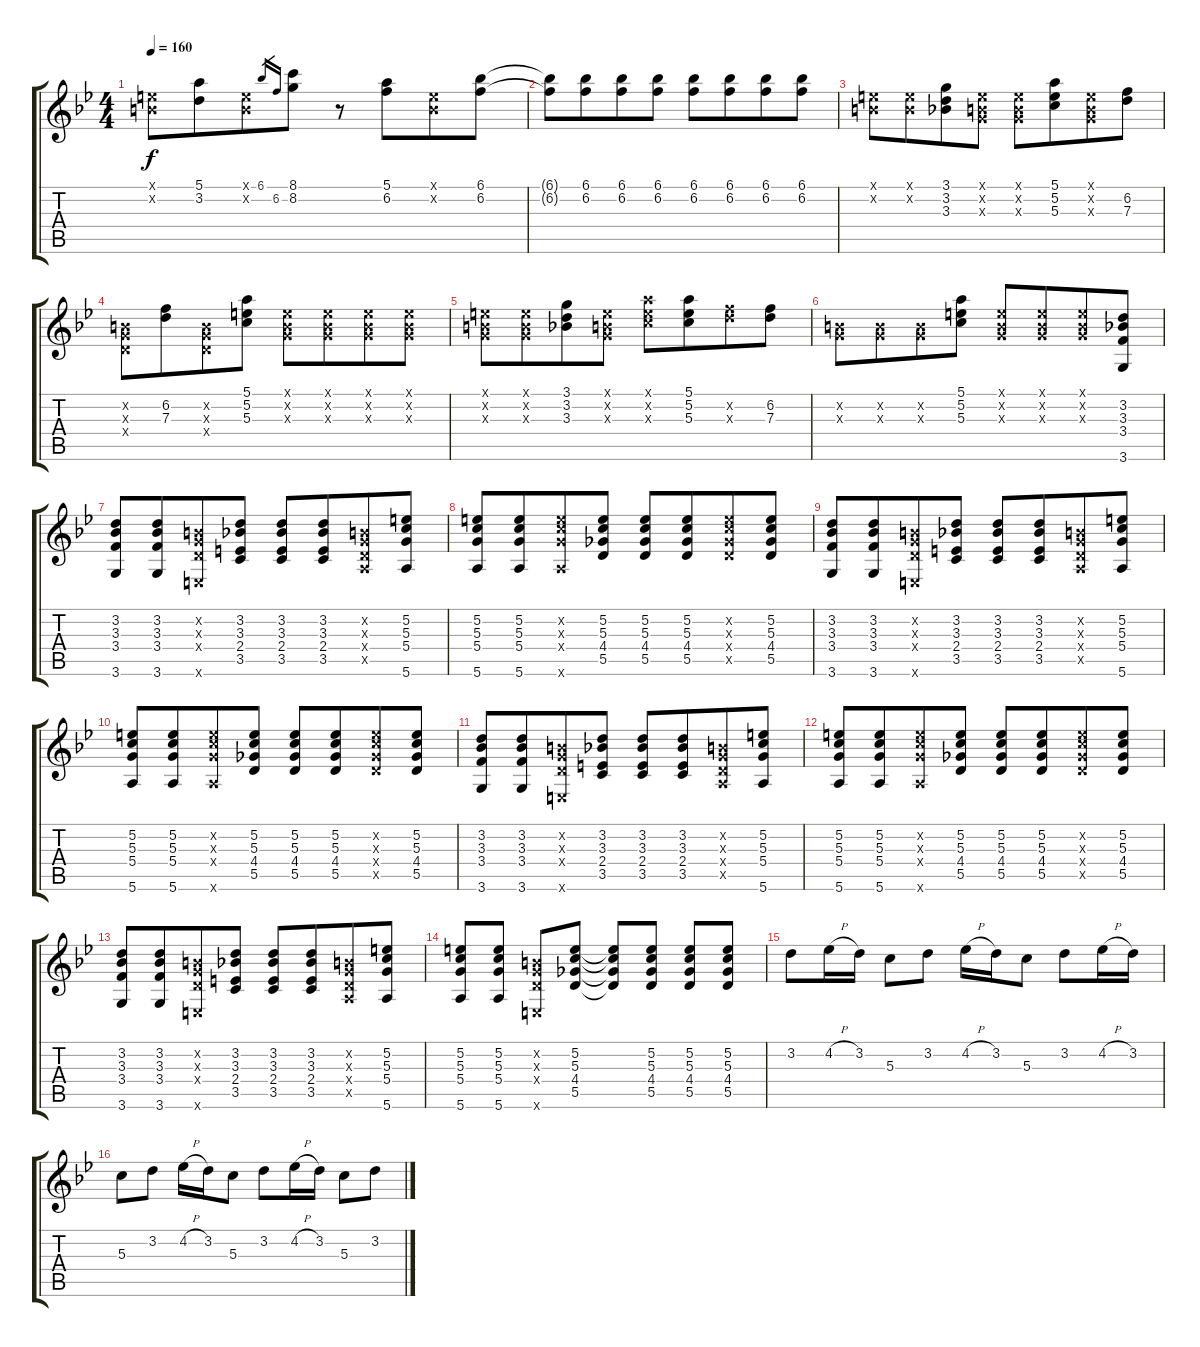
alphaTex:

\track "" {instrument acousticguitarsteel}
\staff {score tabs}
\tuning (E4 B3 G3 D3 A2 E2) {hide}
\ts (4 4)
\tempo 160
\clef g2
\ks gminor
(0.1{x} 0.2{x}).8{dy f} (5.1 3.2).8{beam merge} (0.1{x} 0.2{x}).8 6.1.16{gr} 6.2.16{gr} (8.1 8.2).8 r.8 (5.1 6.2).8{beam merge} (0.1{x} 0.2{x}).8 (6.1 6.2).8 |
(6.1{t} 6.2{t}).8 (6.1 6.2).8{beam merge} (6.1 6.2).8 (6.1 6.2).8 (6.1 6.2).8 (6.1 6.2).8{beam merge} (6.1 6.2).8 (6.1 6.2).8 |
(0.1{x} 0.2{x}).8 (0.1{x} 0.2{x}).8{beam merge} (3.1 3.2 3.3).8 (0.1{x} 0.2{x} 0.3{x}).8 (0.1{x} 0.2{x} 0.3{x}).8 (5.1 5.2 5.3).8{beam merge} (0.1{x} 0.2{x} 0.3{x}).8 (6.2 7.3).8 |
(0.2{x} 0.3{x} 0.4{x}).8 (6.2 7.3).8{beam merge} (0.2{x} 0.3{x} 0.4{x}).8 (5.1 5.2 5.3).8 (0.1{x} 0.2{x} 0.3{x}).8 (0.1{x} 0.2{x} 0.3{x}).8{beam merge} (0.1{x} 0.2{x} 0.3{x}).8 (0.1{x} 0.2{x} 0.3{x}).8 |
(0.1{x} 0.2{x} 0.3{x}).8 (0.1{x} 0.2{x} 0.3{x}).8{beam merge} (3.1 3.2 3.3).8 (0.1{x} 0.2{x} 0.3{x}).8 (5.1{x} 5.2{x} 5.3{x}).8 (5.1 5.2 5.3).8{beam merge} (6.2{x} 7.3{x}).8 (6.2 7.3).8 |
(0.2{x} 0.3{x}).8 (0.2{x} 0.3{x}).8{beam merge} (0.2{x} 0.3{x}).8 (5.1 5.2 5.3).8 (0.1{x} 0.2{x} 0.3{x}).8 (0.1{x} 0.2{x} 0.3{x}).8{beam merge} (0.1{x} 0.2{x} 0.3{x}).8 (3.2 3.3 3.4 3.6).8 |
(3.2 3.3 3.4 3.6).8 (3.2 3.3 3.4 3.6).8{beam merge} (0.2{x} 0.3{x} 0.4{x} 0.6{x}).8 (3.2 3.3 2.4 3.5).8 (3.2 3.3 2.4 3.5).8 (3.2 3.3 2.4 3.5).8{beam merge} (0.2{x} 0.3{x} 0.4{x} 0.5{x}).8 (5.2 5.3 5.4 5.6).8 |
(5.2 5.3 5.4 5.6).8 (5.2 5.3 5.4 5.6).8{beam merge} (5.2{x} 5.3{x} 5.4{x} 5.6{x}).8 (5.2 5.3 4.4 5.5).8 (5.2 5.3 4.4 5.5).8 (5.2 5.3 4.4 5.5).8{beam merge} (5.2{x} 5.3{x} 4.4{x} 5.5{x}).8 (5.2 5.3 4.4 5.5).8 |
(3.2 3.3 3.4 3.6).8 (3.2 3.3 3.4 3.6).8{beam merge} (0.2{x} 0.3{x} 0.4{x} 0.6{x}).8 (3.2 3.3 2.4 3.5).8 (3.2 3.3 2.4 3.5).8 (3.2 3.3 2.4 3.5).8{beam merge} (0.2{x} 0.3{x} 0.4{x} 0.5{x}).8 (5.2 5.3 5.4 5.6).8 |
(5.2 5.3 5.4 5.6).8 (5.2 5.3 5.4 5.6).8{beam merge} (5.2{x} 5.3{x} 5.4{x} 5.6{x}).8 (5.2 5.3 4.4 5.5).8{beam split} (5.2 5.3 4.4 5.5).8 (5.2 5.3 4.4 5.5).8{beam merge} (5.2{x} 5.3{x} 4.4{x} 5.5{x}).8 (5.2 5.3 4.4 5.5).8 |
(3.2 3.3 3.4 3.6).8 (3.2 3.3 3.4 3.6).8{beam merge} (0.2{x} 0.3{x} 0.4{x} 0.6{x}).8 (3.2 3.3 2.4 3.5).8{beam split} (3.2 3.3 2.4 3.5).8 (3.2 3.3 2.4 3.5).8{beam merge} (0.2{x} 0.3{x} 0.4{x} 0.5{x}).8 (5.2 5.3 5.4 5.6).8 |
(5.2 5.3 5.4 5.6).8 (5.2 5.3 5.4 5.6).8{beam merge} (5.2{x} 5.3{x} 5.4{x} 5.6{x}).8 (5.2 5.3 4.4 5.5).8{beam split} (5.2 5.3 4.4 5.5).8 (5.2 5.3 4.4 5.5).8{beam merge} (5.2{x} 5.3{x} 4.4{x} 5.5{x}).8 (5.2 5.3 4.4 5.5).8 |
(3.2 3.3 3.4 3.6).8 (3.2 3.3 3.4 3.6).8{beam merge} (0.2{x} 0.3{x} 0.4{x} 0.6{x}).8 (3.2 3.3 2.4 3.5).8{beam split} (3.2 3.3 2.4 3.5).8 (3.2 3.3 2.4 3.5).8{beam merge} (0.2{x} 0.3{x} 0.4{x} 0.5{x}).8 (5.2 5.3 5.4 5.6).8 |
(5.2 5.3 5.4 5.6).8 (5.2 5.3 5.4 5.6).8 (0.2{x} 0.3{x} 0.4{x} 0.6{x}).8 (5.2 5.3 4.4 5.5).8 (5.2{t} 5.3{t} 4.4{t} 5.5{t}).8 (5.2 5.3 4.4 5.5).8 (5.2 5.3 4.4 5.5).8 (5.2 5.3 4.4 5.5).8 |
3.2.8 4.2{h}.16 3.2.16 5.3.8 3.2.8 4.2{h}.16 3.2.16 5.3.8 3.2.8 4.2{h}.16 3.2.16 |
5.3.8 3.2.8 4.2{h}.16 3.2.16 5.3.8 3.2.8 4.2{h}.16 3.2.16 5.3.8 3.2.8
